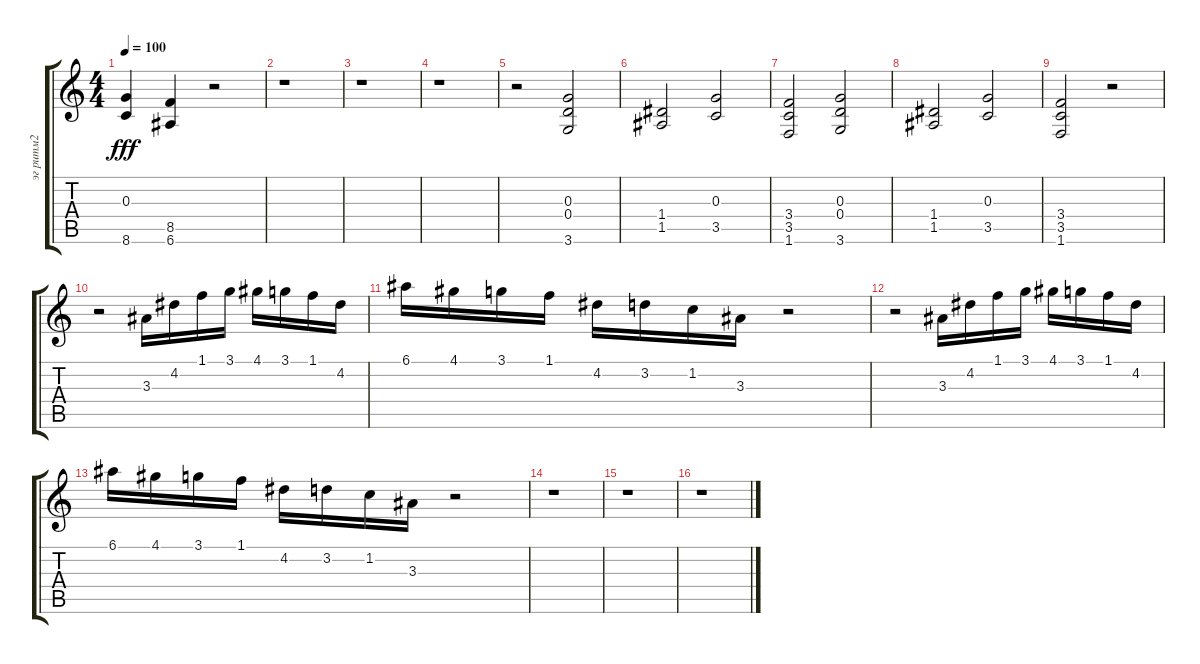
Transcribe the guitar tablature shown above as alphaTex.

\track ("эг ритм2" "эг ритм2") {instrument overdrivenguitar}
\staff {score tabs}
\tuning (E4 B3 G3 D3 A2 E2) {hide}
\ts (4 4)
\tempo 100
\clef g2
\ks c
(0.3 8.6).4{dy fff} (8.5 6.6).4 r.2 |
r.1 |
r.1 |
r.1 |
r.2 (0.3 0.4 3.6).2 |
(1.4 1.5).2 (0.3 3.5).2 |
(3.4 3.5 1.6).2 (0.3 0.4 3.6).2 |
(1.4 1.5).2 (0.3 3.5).2 |
(3.4 3.5 1.6).2 r.2 |
r.2 3.3.16 4.2.16 1.1.16 3.1.16 4.1.16 3.1.16 1.1.16 4.2.16 |
6.1.16 4.1.16 3.1.16 1.1.16 4.2.16 3.2.16 1.2.16 3.3.16 r.2 |
r.2 3.3.16 4.2.16 1.1.16 3.1.16 4.1.16 3.1.16 1.1.16 4.2.16 |
6.1.16 4.1.16 3.1.16 1.1.16 4.2.16 3.2.16 1.2.16 3.3.16 r.2 |
r.1 |
r.1 |
r.1
